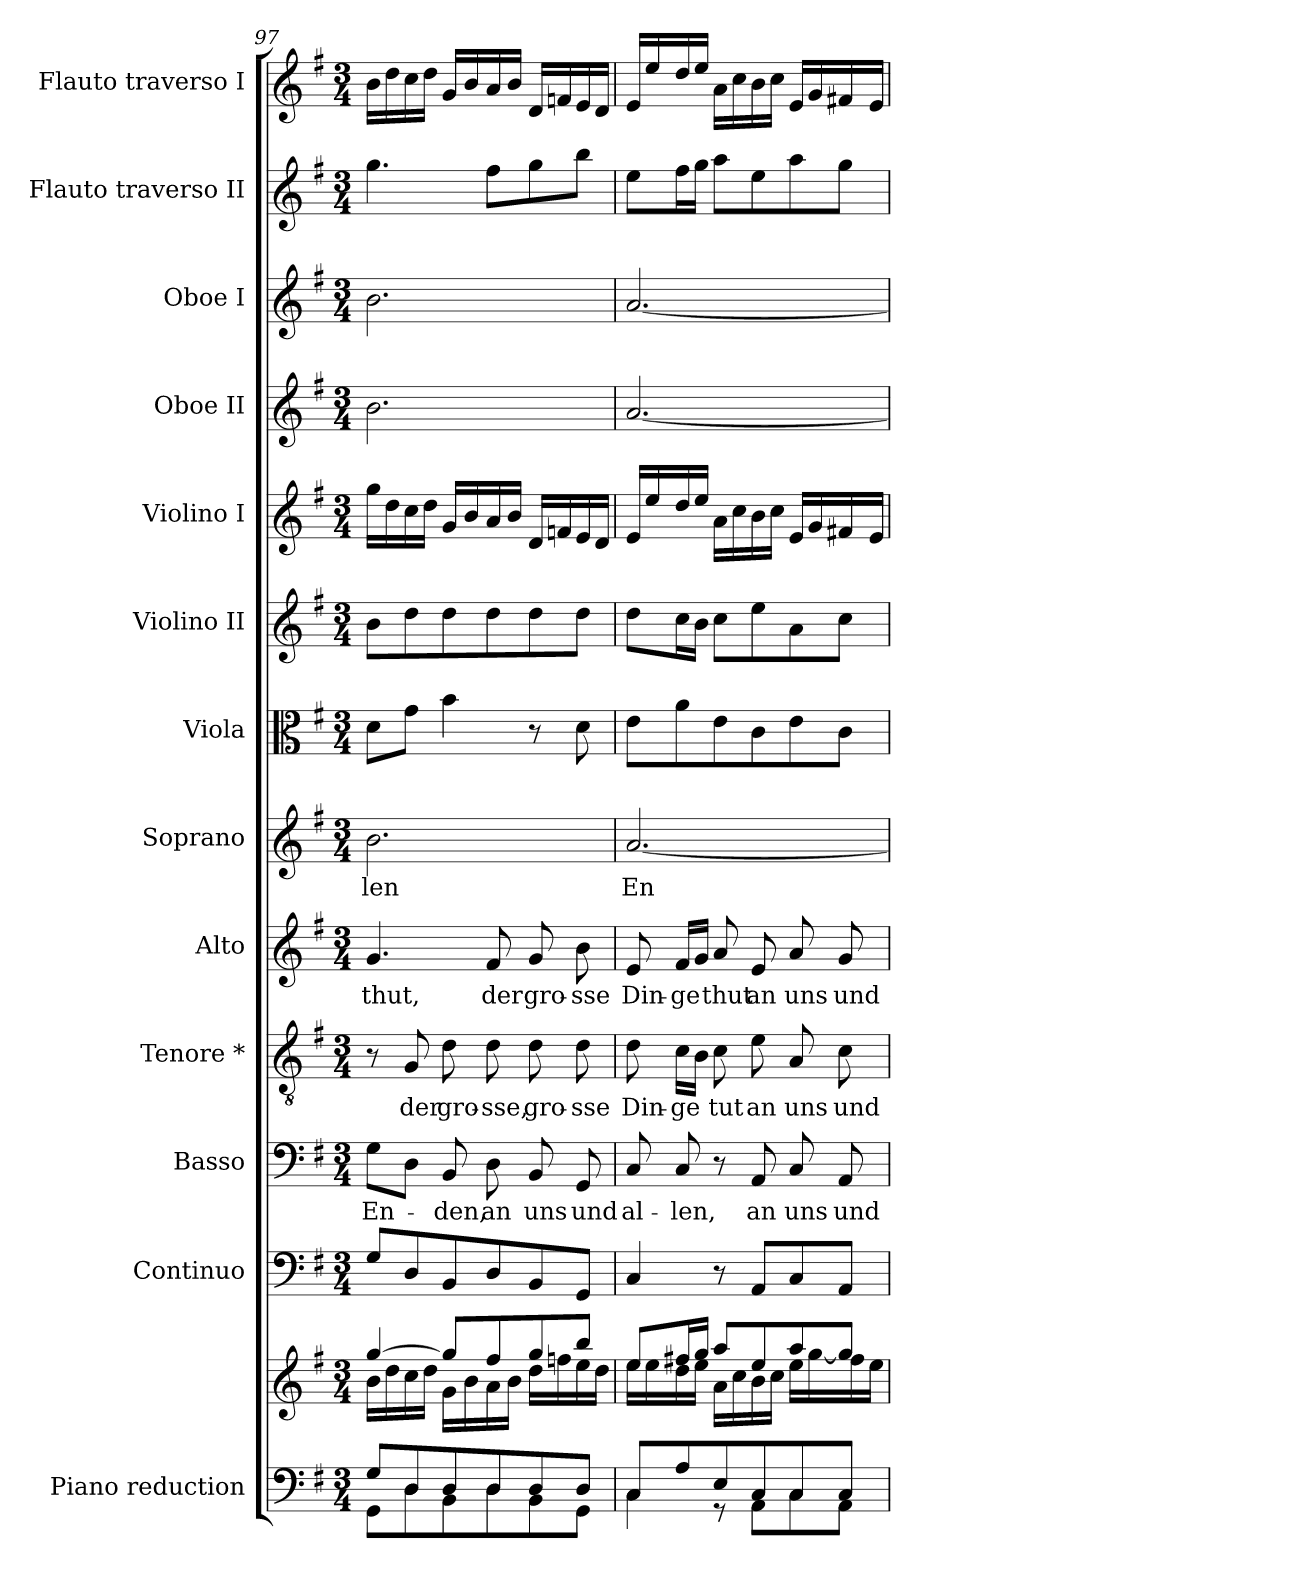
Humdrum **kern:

**kern	**kern	**kern	**kern	**text	**kern	**text	**kern	**text	**kern	**text	**kern	**kern	**kern	**kern	**kern	**kern	**kern
*part13	*part13	*part12	*part11	*part11	*part10	*part10	*part9	*part9	*part8	*part8	*part7	*part6	*part5	*part4	*part3	*part2	*part1
*staff14	*staff13	*staff12	*staff11	*staff11	*staff10	*staff10	*staff9	*staff9	*staff8	*staff8	*staff7	*staff6	*staff5	*staff4	*staff3	*staff2	*staff1
*I"Piano reduction	*	*I"Continuo	*I"Basso	*	*I"Tenore *	*	*I"Alto	*	*I"Soprano	*	*I"Viola	*I"Violino II	*I"Violino I	*I"Oboe II	*I"Oboe I	*I"Flauto traverso II	*I"Flauto traverso I
*I'Pno	*	*	*	*	*	*	*	*	*	*	*I'Vla	*I'Vln	*I'Vln	*I'Ob	*I'Ob	*	*
*clefF4	*clefG2	*clefF4	*clefF4	*	*clefGv2	*	*clefG2	*	*clefG2	*	*clefC3	*clefG2	*clefG2	*clefG2	*clefG2	*clefG2	*clefG2
*k[f#]	*k[f#]	*k[f#]	*k[f#]	*	*k[f#]	*	*k[f#]	*	*k[f#]	*	*k[f#]	*k[f#]	*k[f#]	*k[f#]	*k[f#]	*k[f#]	*k[f#]
*M3/4	*M3/4	*M3/4	*M3/4	*	*M3/4	*	*M3/4	*	*M3/4	*	*M3/4	*M3/4	*M3/4	*M3/4	*M3/4	*M3/4	*M3/4
=97	=97	=97	=97	=97	=97	=97	=97	=97	=97	=97	=97	=97	=97	=97	=97	=97	=97
*^	*^	*	*	*	*	*	*	*	*	*	*	*	*	*	*	*	*
!	!	!	!	!	!	!LO:LY:b	!	!	!	!LO:LY:b	!	!LO:LY:b	!	!	!	!	!	!	!
8G/L	8GG\L	[4gg/	16b\LL	8G/L	8G\L	En-	8r	.	4.g/	thut,	2.b\	-len	8d\L	8b\L	16gg\LL	2.b\	2.b\	4.gg\	16b\LL
.	.	.	16dd\	.	.	.	.	.	.	.	.	.	.	.	16dd\	.	.	.	16dd\
!	!	!	!	!	!	!	!	!LO:LY:b	!	!	!	!	!	!	!	!	!	!	!
8D/	8D\	.	16cc\	8D/	8D\J	.	8G/	der	.	.	.	.	8g\J	8dd\	16cc\	.	.	.	16cc\
.	.	.	16dd\JJ	.	.	.	.	.	.	.	.	.	.	.	16dd\JJ	.	.	.	16dd\JJ
!	!	!	!	!	!	!LO:LY:b	!	!LO:LY:b	!	!	!	!	!	!	!	!	!	!	!
8D/	8BB\	8gg/L]	16g\LL	8BB/	8BB/	-den,	8d\	gro-	.	.	.	.	4b\	8dd\	16g/LL	.	.	.	16g/LL
.	.	.	16b\	.	.	.	.	.	.	.	.	.	.	.	16b/	.	.	.	16b/
!	!	!	!	!	!	!LO:LY:b	!	!LO:LY:b	!	!LO:LY:b	!	!	!	!	!	!	!	!	!
8D/	8D\	8ff#/	16a\	8D/	8D\	an	8d\	-sse,	8f#/	der	.	.	.	8dd\	16a/	.	.	8ff#\L	16a/
.	.	.	16b\JJ	.	.	.	.	.	.	.	.	.	.	.	16b/JJ	.	.	.	16b/JJ
!	!	!	!	!	!	!LO:LY:b	!	!LO:LY:b	!	!LO:LY:b	!	!	!	!	!	!	!	!	!
8D/	8BB\	8gg/	16dd\LL	8BB/	8BB/	uns	8d\	gro-	8g/	gro-	.	.	8r	8dd\	16d/LL	.	.	8gg\	16d/LL
.	.	.	16ffn\	.	.	.	.	.	.	.	.	.	.	.	16fn/	.	.	.	16fn/
!	!	!	!	!	!	!LO:LY:b	!	!LO:LY:b	!	!LO:LY:b	!	!	!	!	!	!	!	!	!
8D/J	8GG\J	8bb/J	16ee\	8GG/J	8GG/	und	8d\	-sse	8b\	-sse	.	.	8d\	8dd\J	16e/	.	.	8bb\J	16e/
.	.	.	16dd\JJ	.	.	.	.	.	.	.	.	.	.	.	16d/JJ	.	.	.	16d/JJ
!!LO:PB:g=z
=98	=98	=98	=98	=98	=98	=98	=98	=98	=98	=98	=98	=98	=98	=98	=98	=98	=98	=98	=98
!	!	!	!	!	!	!LO:LY:b	!	!LO:LY:b	!	!LO:LY:b	!	!LO:LY:b	!	!	!	!	!	!	!
8C/L	4C\	8ee/L	16ee\LL	4C/	8C/	al-	8d\	Din-	8e/	Din-	[2.a/	En-	8e\L	8dd\L	16e/LL	[2.a/	[2.a/	8ee\L	16e/LL
.	.	.	16ee\	.	.	.	.	.	.	.	.	.	.	.	16ee/	.	.	.	16ee/
!	!	!	!	!	!	!LO:LY:b	!	!LO:LY:b	!	!LO:LY:b	!	!	!	!	!	!	!	!	!
8A/	.	16ff#X/L	16dd\	.	8C/	-len,	16c\LL	-ge	16f#/LL	-ge	.	.	8a\	16cc\L	16dd/	.	.	16ff#\L	16dd/
.	.	16gg/JJ	16ee\JJ	.	.	.	16B\JJ	.	16g/JJ	.	.	.	.	16b\JJ	16ee/JJ	.	.	16gg\JJ	16ee/JJ
!	!	!	!	!	!	!	!	!LO:LY:b	!	!LO:LY:b	!	!	!	!	!	!	!	!	!
8E/	8r	8aa/L	16a\LL	8r	8r	.	8c\	tut	8a/	thut	.	.	8e\	8cc\L	16a\LL	.	.	8aa\L	16a\LL
.	.	.	16cc\	.	.	.	.	.	.	.	.	.	.	.	16cc\	.	.	.	16cc\
!	!	!	!	!	!	!LO:LY:b	!	!LO:LY:b	!	!LO:LY:b	!	!	!	!	!	!	!	!	!
8C/	8AA\L	8ee/	16b\	8AA/L	8AA/	an	8e\	an	8e/	an	.	.	8c\	8ee\	16b\	.	.	8ee\	16b\
.	.	.	16cc\JJ	.	.	.	.	.	.	.	.	.	.	.	16cc\JJ	.	.	.	16cc\JJ
!	!	!	!	!	!	!LO:LY:b	!	!LO:LY:b	!	!LO:LY:b	!	!	!	!	!	!	!	!	!
8C/	8C\	8aa/	16ee\LL	8C/	8C/	uns	8A/	uns	8a/	uns	.	.	8e\	8a\	16e/LL	.	.	8aa\	16e/LL
.	.	.	[16gg\	.	.	.	.	.	.	.	.	.	.	.	16g/	.	.	.	16g/
!	!	!	!	!	!	!LO:LY:b	!	!LO:LY:b	!	!LO:LY:b	!	!	!	!	!	!	!	!	!
8C/J	8AA\J	8gg/J]	16ff#\	8AA/J	8AA/	und	8c\	und	8g/	und	.	.	8c\J	8cc\J	16f#X/	.	.	8gg\J	16f#X/
.	.	.	16ee\JJ	.	.	.	.	.	.	.	.	.	.	.	16e/JJ	.	.	.	16e/JJ
*v	*v	*	*	*	*	*	*	*	*	*	*	*	*	*	*	*	*	*	*
*	*v	*v	*	*	*	*	*	*	*	*	*	*	*	*	*	*	*	*
=	=	=	=	=	=	=	=	=	=	=	=	=	=	=	=	=	=
*-	*-	*-	*-	*-	*-	*-	*-	*-	*-	*-	*-	*-	*-	*-	*-	*-	*-
